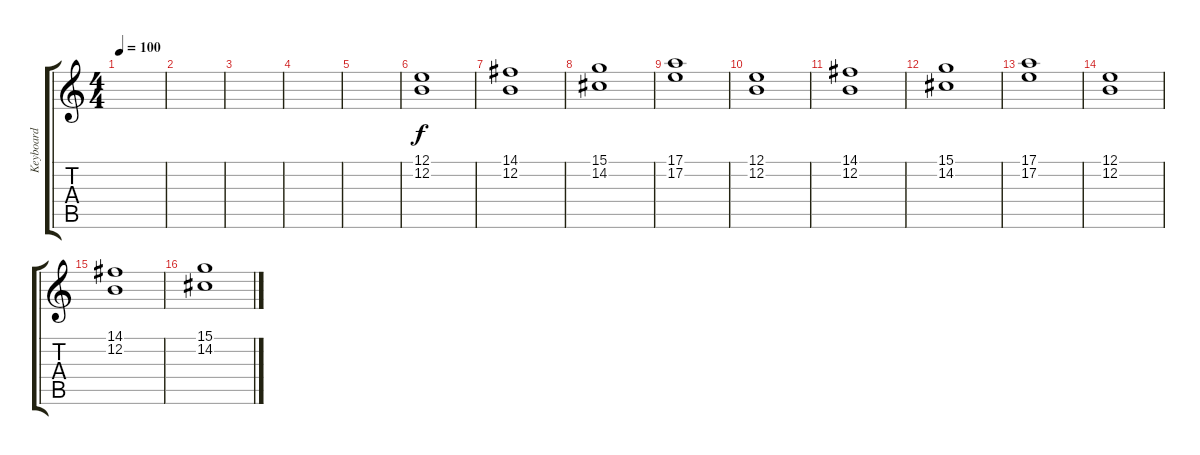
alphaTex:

\track ("Keyboard" "Keyboard") {instrument pad8sweep}
\staff {score tabs}
\tuning (E4 B3 G3 D3 A2 E2) {hide}
\ts (4 4)
\tempo 100
\clef g2
\ks c
|
|
|
|
|
(12.1 12.2).1 |
(14.1 12.2).1 |
(15.1 14.2).1 |
(17.1 17.2).1 |
(12.1 12.2).1 |
(14.1 12.2).1 |
(15.1 14.2).1 |
(17.1 17.2).1 |
(12.1 12.2).1 |
(14.1 12.2).1 |
(15.1 14.2).1
